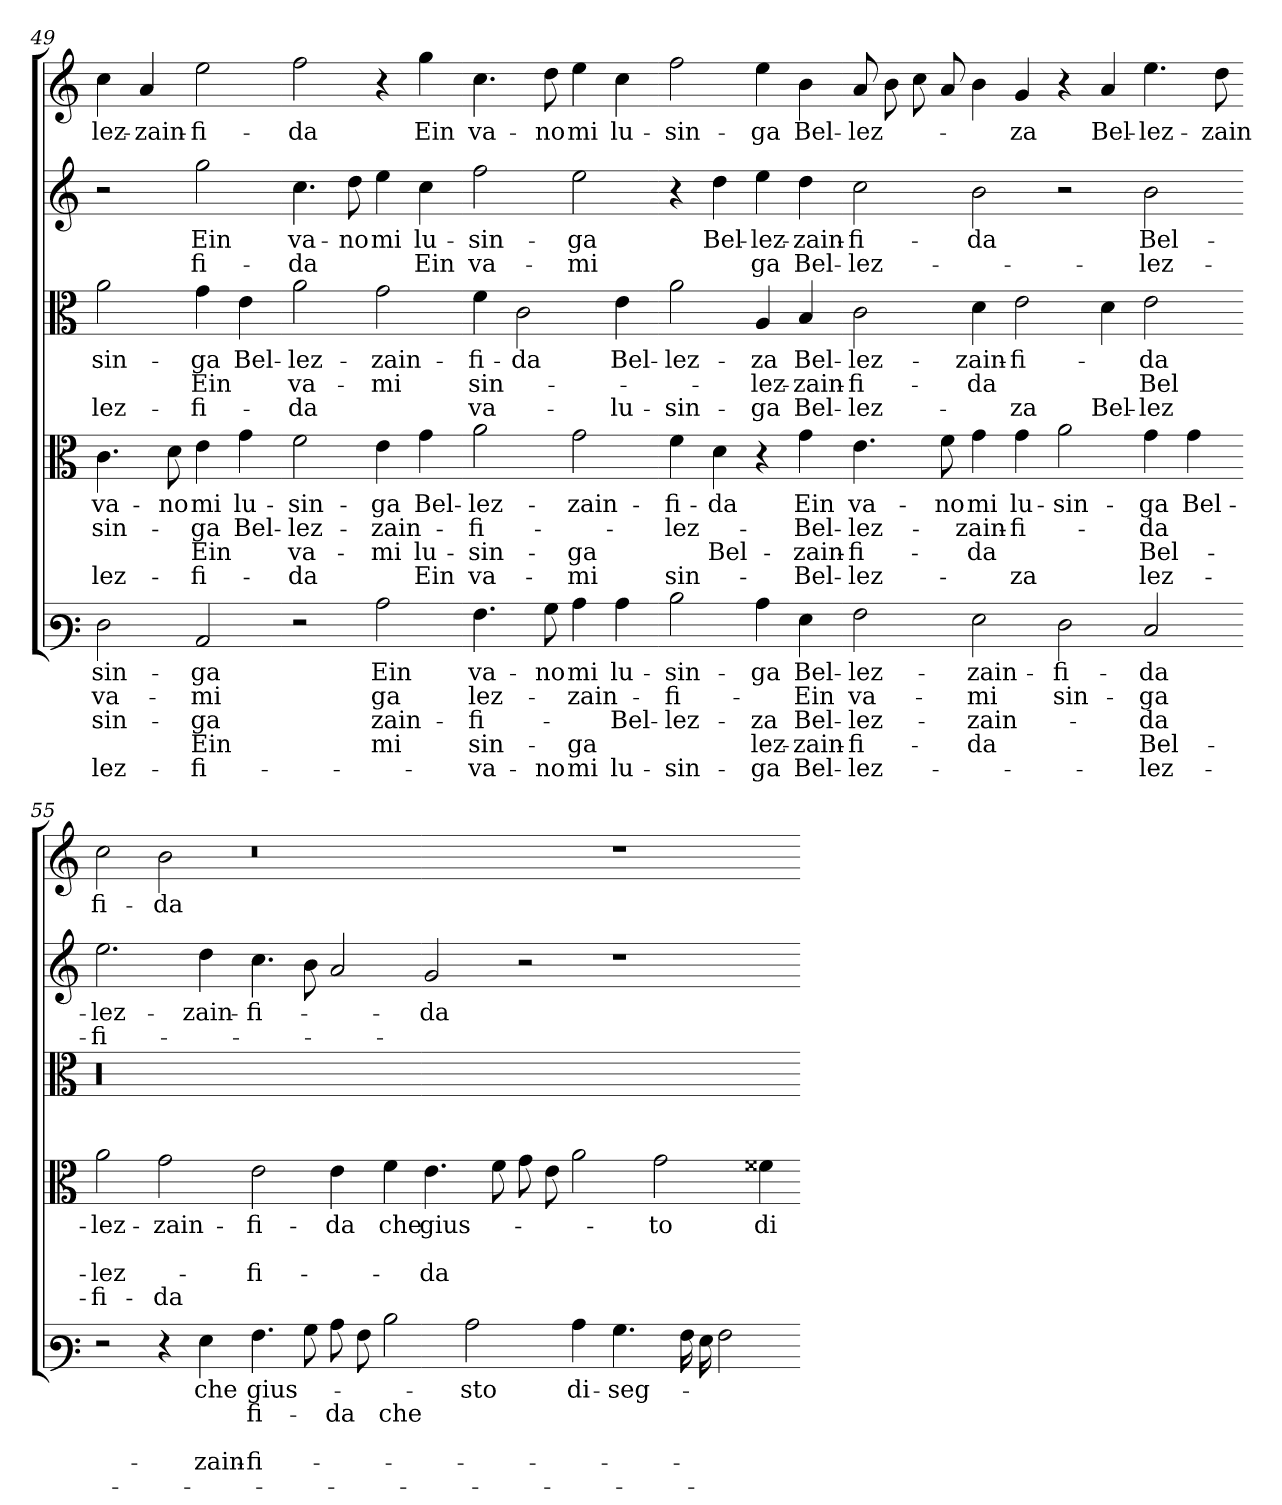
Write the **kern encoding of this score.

**kern	**text	**text	**text	**text	**text	**kern	**text	**text	**text	**text	**kern	**text	**text	**text	**kern	**text	**text	**kern	**text
*part5	*part5	*part5	*part5	*part5	*part5	*part4	*part4	*part4	*part4	*part4	*part3	*part3	*part3	*part3	*part2	*part2	*part2	*part1	*part1
*staff5	*staff5	*staff5	*staff5	*staff5	*staff5	*staff4	*staff4	*staff4	*staff4	*staff4	*staff3	*staff3	*staff3	*staff3	*staff2	*staff2	*staff2	*staff1	*staff1
*clefF3	*	*	*	*	*	*clefC3	*	*	*	*	*clefC3	*	*	*	*clefG2	*	*	*clefG2	*
*k[]	*	*	*	*	*	*k[]	*	*	*	*	*k[]	*	*	*	*k[]	*	*	*k[]	*
=49	=49	=49	=49	=49	=49	=49	=49	=49	=49	=49	=49	=49	=49	=49	=49	=49	=49	=49	=49
2F	sin-	va-	sin-	.	lez-	4.c	va-	sin-	.	lez-	2a	sin-	.	lez-	2r	.	.	4cc	lez-
.	.	.	.	.	.	.	.	.	.	.	.	.	.	.	.	.	.	4a	zain-
.	.	.	.	.	.	8d	no	.	.	.	.	.	.	.	.	.	.	.	.
2C	ga	mi	ga	Ein	fi-	4e	mi	ga	Ein	fi-	4g	ga	Ein	fi-	2gg	Ein	fi-	2ee	fi-
.	.	.	.	.	.	4g	lu-	Bel-	.	.	4e	Bel-	.	.	.	.	.	.	.
=50-	=50-	=50-	=50-	=50-	=50-	=50-	=50-	=50-	=50-	=50-	=50-	=50-	=50-	=50-	=50-	=50-	=50-	=50-	=50-
2r	.	.	.	.	.	2f	sin-	lez-	va-	da	2a	lez-	va-	da	4.cc	va-	da	2ff	da
.	.	.	.	.	.	.	.	.	.	.	.	.	.	.	8dd	no	.	.	.
2c	Ein	ga	zain-	mi	.	4e	ga	zain-	mi	.	2g	zain-	mi	.	4ee	mi	.	4r	.
.	.	.	.	.	.	4g	Bel-	.	lu-	Ein	.	.	.	.	4cc	lu-	Ein	4gg	Ein
=51-	=51-	=51-	=51-	=51-	=51-	=51-	=51-	=51-	=51-	=51-	=51-	=51-	=51-	=51-	=51-	=51-	=51-	=51-	=51-
4.A	va-	lez-	fi-	sin-	va-	2a	lez-	fi-	sin-	va-	4f	fi-	sin-	va-	2ff	sin-	va-	4.cc	va-
.	.	.	.	.	.	.	.	.	.	.	2c	da	.	.	.	.	.	.	.
8B	no	.	.	.	no	.	.	.	.	.	.	.	.	.	.	.	.	8dd	no
4c	mi	zain-	.	ga	mi	2g	zain-	.	ga	mi	.	.	.	.	2ee	ga	mi	4ee	mi
4c	lu-	.	Bel-	.	lu-	.	.	.	.	.	4e	Bel-	.	lu-	.	.	.	4cc	lu-
=52-	=52-	=52-	=52-	=52-	=52-	=52-	=52-	=52-	=52-	=52-	=52-	=52-	=52-	=52-	=52-	=52-	=52-	=52-	=52-
2d	sin-	fi-	lez-	.	sin-	4f	fi-	lez-	.	sin-	2a	lez-	.	sin-	4r	.	.	2ff	sin-
.	.	.	.	.	.	4d	da	.	Bel-	.	.	.	.	.	4dd	Bel-	.	.	.
4c	ga	.	za	lez-	ga	4r	.	.	.	.	4A	za	lez-	ga	4ee	lez-	ga	4ee	ga
4G	Bel-	Ein	Bel-	zain-	Bel-	4g	Ein	Bel-	zain-	Bel-	4B	Bel-	zain-	Bel-	4dd	zain-	Bel-	4b	Bel-
=53-	=53-	=53-	=53-	=53-	=53-	=53-	=53-	=53-	=53-	=53-	=53-	=53-	=53-	=53-	=53-	=53-	=53-	=53-	=53-
2A	lez-	va-	lez-	fi-	lez-	4.e	va-	lez-	fi-	lez-	2c	lez-	fi-	lez-	2cc	fi-	lez-	8a	lez-
.	.	.	.	.	.	.	.	.	.	.	.	.	.	.	.	.	.	8b	.
.	.	.	.	.	.	.	.	.	.	.	.	.	.	.	.	.	.	8cc	.
.	.	.	.	.	.	8f	no	.	.	.	.	.	.	.	.	.	.	8a	.
2G	zain-	mi	zain-	da	.	4g	mi	zain-	da	.	4d	zain-	da	.	2b	da	.	4b	.
.	.	.	.	.	.	4g	lu-	fi-	.	za	2e	fi-	.	za	.	.	.	4g	za
2F	fi-	sin-	.	.	.	2a	sin-	.	.	.	.	.	.	.	2r	.	.	4r	.
.	.	.	.	.	.	.	.	.	.	.	4d	.	.	Bel-	.	.	.	4a	Bel-
2E	da	ga	da	Bel-	lez-	4g	ga	da	Bel-	lez-	2e	da	Bel-	lez-	2b	Bel-	lez-	4.ee	lez-
.	.	.	.	.	.	4g	Bel-	.	.	.	.	.	.	.	.	.	.	.	.
.	.	.	.	.	.	.	.	.	.	.	.	.	.	.	.	.	.	8dd	zain
=55-	=55-	=55-	=55-	=55-	=55-	=55-	=55-	=55-	=55-	=55-	=55-	=55-	=55-	=55-	=55-	=55-	=55-	=55-	=55-
2r	.	.	.	.	.	2a	lez-	.	lez-	fi-	00r	.	.	.	2.ee	lez-	fi-	2cc	fi-
4r	.	.	.	.	.	2g	zain-	.	.	da	.	.	.	.	.	.	.	2b	da
4G	che	.	.	zain-	.	.	.	.	.	.	.	.	.	.	4dd	zain-	.	.	.
4.A	gius-	fi-	.	fi-	.	2e	fi-	.	fi-	.	.	.	.	.	4.cc	fi-	.	0r	.
8B	.	.	.	.	.	.	.	.	.	.	.	.	.	.	8b	.	.	.	.
8c	.	da	.	.	.	4e	da	.	.	.	.	.	.	.	2a	.	.	.	.
8A	.	.	.	.	.	.	.	.	.	.	.	.	.	.	.	.	.	.	.
2d	.	che	.	.	.	4f	che	.	.	.	.	.	.	.	.	.	.	.	.
.	.	.	.	.	.	4.e	gius-	.	da	.	.	.	.	.	2g	da	.	.	.
2c	sto	.	.	.	.	.	.	.	.	.	.	.	.	.	.	.	.	.	.
.	.	.	.	.	.	8f	.	.	.	.	.	.	.	.	.	.	.	.	.
.	.	.	.	.	.	8g	.	.	.	.	.	.	.	.	2r	.	.	.	.
.	.	.	.	.	.	8e	.	.	.	.	.	.	.	.	.	.	.	.	.
4c	di-	.	.	.	.	2a	.	.	.	.	.	.	.	.	.	.	.	.	.
4.B	seg-	.	.	.	.	.	.	.	.	.	.	.	.	.	1r	.	.	1r	.
.	.	.	.	.	.	2g	to	.	.	.	.	.	.	.	.	.	.	.	.
16A	.	.	.	.	.	.	.	.	.	.	.	.	.	.	.	.	.	.	.
16G	.	.	.	.	.	.	.	.	.	.	.	.	.	.	.	.	.	.	.
2A	.	.	.	.	.	.	.	.	.	.	.	.	.	.	.	.	.	.	.
.	.	.	.	.	.	4f##X	di-	.	.	.	.	.	.	.	.	.	.	.	.
=-	=-	=-	=-	=-	=-	=-	=-	=-	=-	=-	=-	=-	=-	=-	=-	=-	=-	=-	=-
*-	*-	*-	*-	*-	*-	*-	*-	*-	*-	*-	*-	*-	*-	*-	*-	*-	*-	*-	*-
